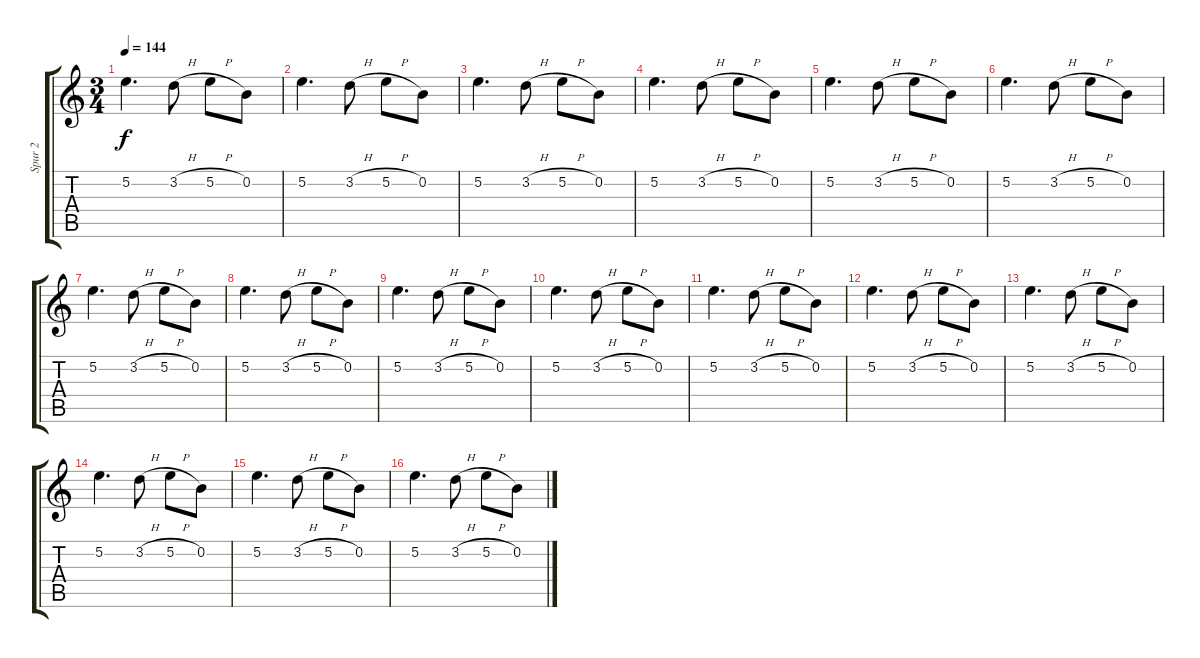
\track ("Spur 2" "Spur 2") {instrument electricguitarclean}
\staff {score tabs}
\tuning (E4 B3 G3 D3 A2 D2) {hide}
\ts (3 4)
\tempo 144
\clef g2
\ks c
5.2.4{d dy f} 3.2{h}.8 5.2{h}.8 0.2.8 |
5.2.4{d} 3.2{h}.8 5.2{h}.8 0.2.8 |
5.2.4{d} 3.2{h}.8 5.2{h}.8 0.2.8 |
5.2.4{d} 3.2{h}.8 5.2{h}.8 0.2.8 |
5.2.4{d} 3.2{h}.8 5.2{h}.8 0.2.8 |
5.2.4{d} 3.2{h}.8 5.2{h}.8 0.2.8 |
5.2.4{d} 3.2{h}.8 5.2{h}.8 0.2.8 |
5.2.4{d} 3.2{h}.8 5.2{h}.8 0.2.8 |
5.2.4{d} 3.2{h}.8 5.2{h}.8 0.2.8 |
5.2.4{d} 3.2{h}.8 5.2{h}.8 0.2.8 |
5.2.4{d} 3.2{h}.8 5.2{h}.8 0.2.8 |
5.2.4{d} 3.2{h}.8 5.2{h}.8 0.2.8 |
5.2.4{d} 3.2{h}.8 5.2{h}.8 0.2.8 |
5.2.4{d} 3.2{h}.8 5.2{h}.8 0.2.8 |
5.2.4{d} 3.2{h}.8 5.2{h}.8 0.2.8 |
5.2.4{d} 3.2{h}.8 5.2{h}.8 0.2.8
